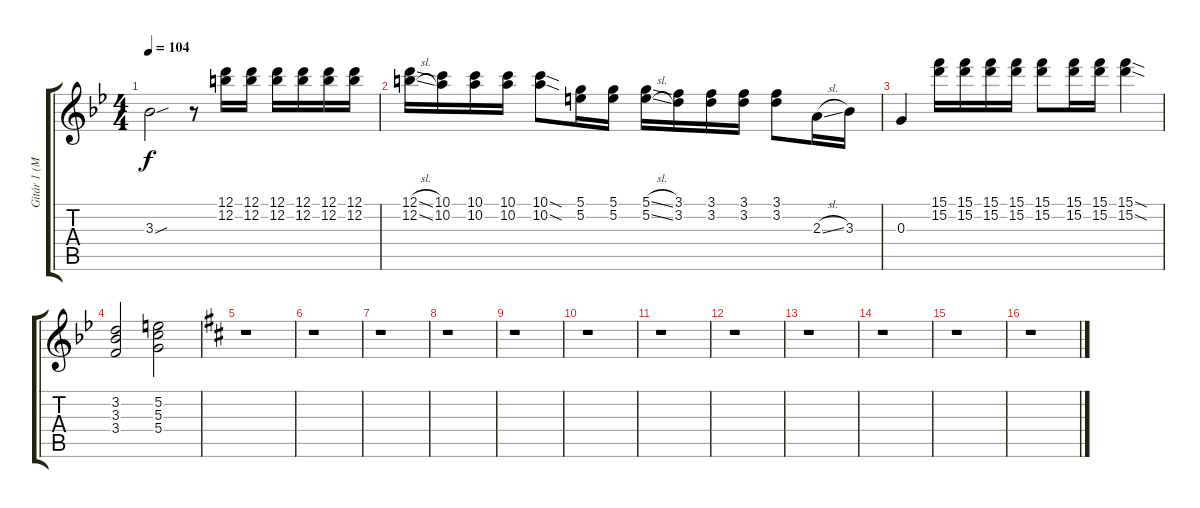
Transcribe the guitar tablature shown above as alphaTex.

\track ("Gitár 1 (Micky Moody/Mel Galley/John Syk" "Gitár 1 (M") {instrument distortionguitar}
\staff {score tabs}
\tuning (D4 B3 G3 D3 G2 D2) {hide}
\ts (4 4)
\tempo 104
\clef g2
\ks bb
3.3{sou}.2{dy f} r.8 (12.1 12.2).16 (12.1 12.2).16 (12.1 12.2).16 (12.1 12.2).16 (12.1 12.2).16 (12.1 12.2).16 |
(12.1{sl} 12.2{sl}).16 (10.1 10.2).16 (10.1 10.2).16 (10.1 10.2).16 (10.1{sod} 10.2{sod}).8 (5.1 5.2).16 (5.1 5.2).16 (5.1{sl} 5.2{sl}).16 (3.1 3.2).16 (3.1 3.2).16 (3.1 3.2).16 (3.1 3.2).8 2.3{sl}.16 3.3.16 |
0.3.4 (15.1 15.2).16 (15.1 15.2).16 (15.1 15.2).16 (15.1 15.2).16 (15.1 15.2).8 (15.1 15.2).16 (15.1 15.2).16 (15.1{sod} 15.2{sod}).4 |
(3.2 3.3 3.4).2 (5.2 5.3 5.4).2 |
\ks d
r.1 |
r.1 |
r.1 |
r.1 |
r.1 |
r.1 |
r.1 |
r.1 |
r.1 |
r.1 |
r.1 |
r.1
